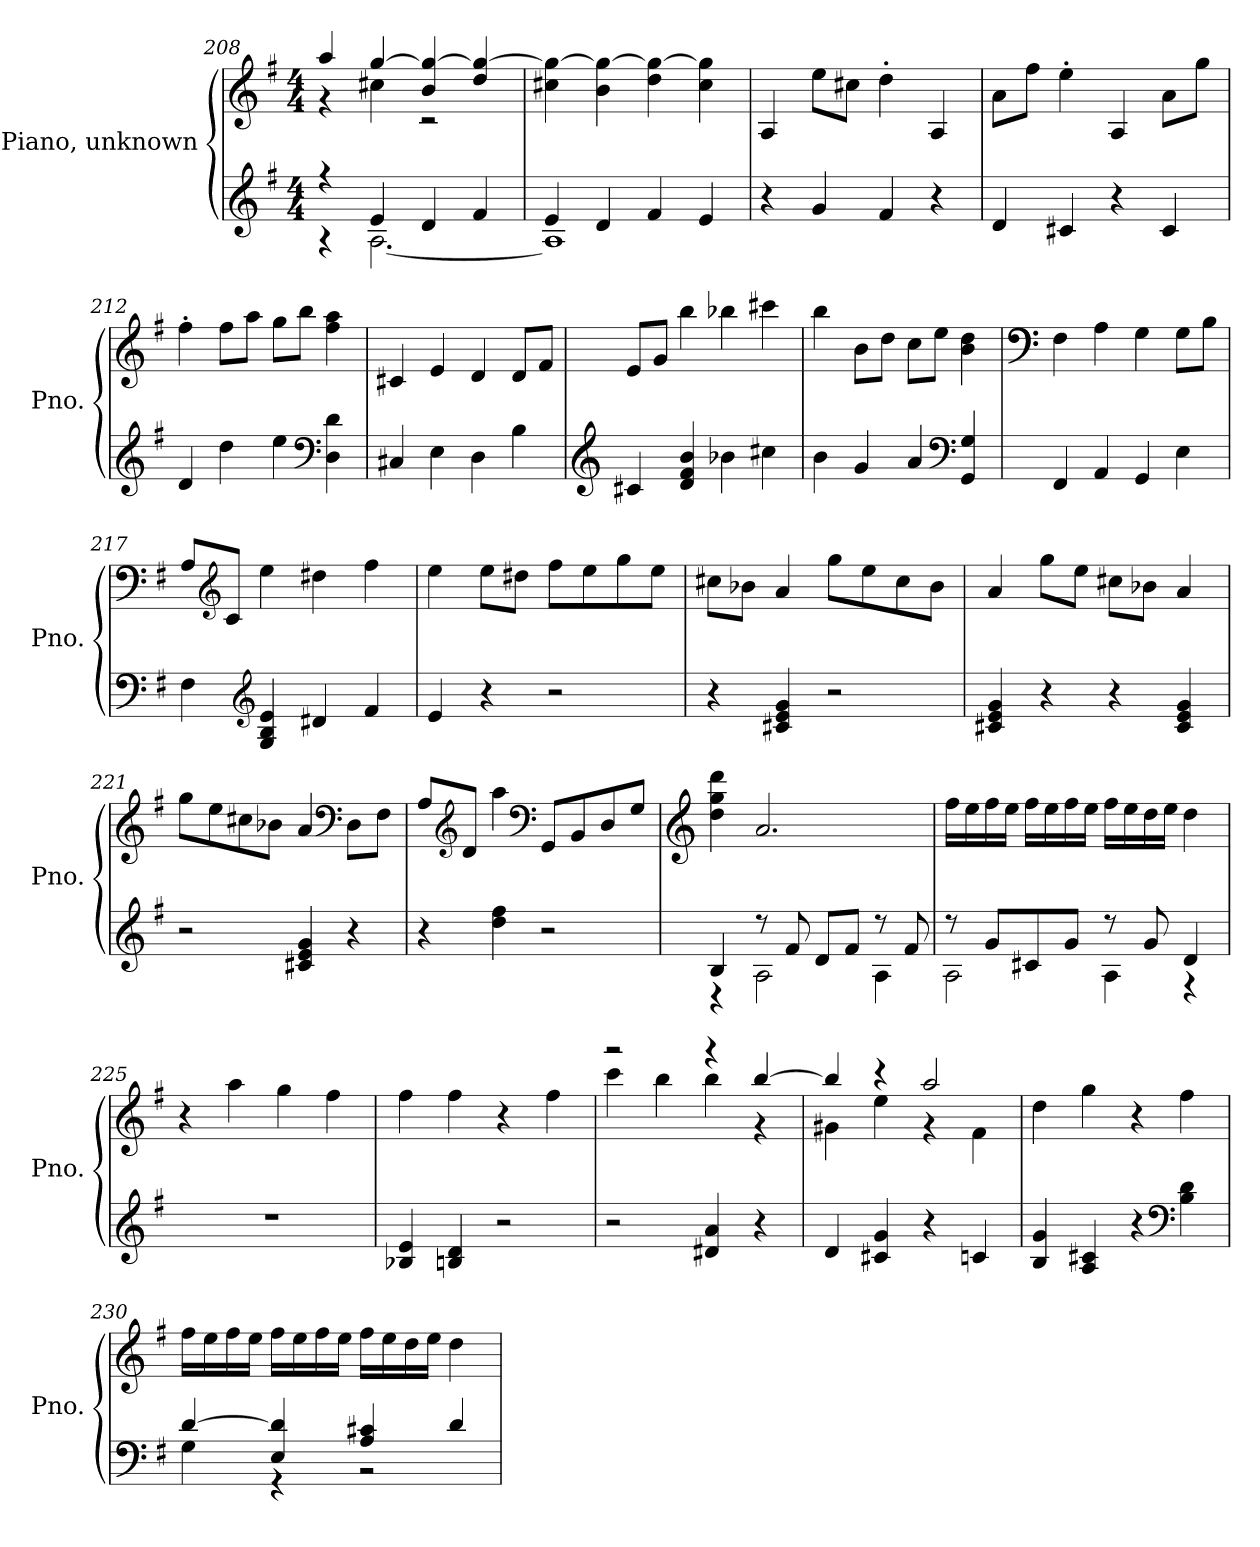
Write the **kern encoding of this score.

**kern	**kern
*part1	*part1
*staff2	*staff1
*I"Piano, unknown	*
*I'Pno.	*
*clefG2	*clefG2
*k[f#]	*k[f#]
*M4/4	*M4/4
=208	=208
*^	*^
4r	4r	4aa/	4r
4e/	[2.A\	[4gg/	4cc#X\
4d/	.	4b/ 4gg/_	2r
4f#/	.	4dd/ 4gg/_	.
*	*	*v	*v
=209	=209	=209
4e/	1A]	4cc#X\ 4gg\_
4d/	.	4b\ 4gg\_
4f#/	.	4dd\ 4gg\_
4e/	.	4cc#\ 4gg\]
*v	*v	*
!!LO:PB:g=z
=210	=210
4r	4A/
4g/	8ee\L
.	8cc#X\J
4f#/	4dd'\
4r	4A/
=211	=211
4d/	8a\L
.	8ff#\J
4c#X/	4ee'\
4r	4A/
4c#/	8a\L
.	8gg\J
=212	=212
4d/	4ff#'\
4dd\	8ff#\L
.	8aa\J
4ee\	8gg\L
.	8bb\J
*clefF4	*
4D\ 4d\	4ff#\ 4aa\
=213	=213
4C#X/	4c#X/
4E\	4e/
4D\	4d/
4B\	8d/L
.	8f#/J
=214	=214
*clefG2	*
4c#X/	8e/L
.	8g/J
4d/ 4f#/ 4b/	4bb\
4b-X\	4bb-X\
4cc#X\	4ccc#X\
=215	=215
4b\	4bb\
4g/	8b\L
.	8dd\J
4a/	8cc\L
.	8ee\J
*clefF4	*
4GG/ 4G/	4b\ 4dd\
!!LO:LB:g=z
=216	=216
*	*clefF4
4FF#/	4F#\
4AA/	4A\
4GG/	4G\
4E\	8G\L
.	8B\J
=217	=217
4F#\	8A/L
*	*clefG2
.	8c/J
*clefG2	*
4G/ 4B/ 4e/	4ee\
4d#X/	4dd#X\
4f#/	4ff#\
=218	=218
4e/	4ee\
4r	8ee\L
.	8dd#X\J
2r	8ff#\L
.	8ee\
.	8gg\
.	8ee\J
=219	=219
4r	8cc#X\L
.	8b-X\J
4c#X/ 4e/ 4g/	4a/
2r	8gg\L
.	8ee\
.	8cc#\
.	8b-\J
=220	=220
4c#X/ 4e/ 4g/	4a/
4r	8gg\L
.	8ee\J
4r	8cc#X\L
.	8b-X\J
4c#/ 4e/ 4g/	4a/
!!LO:LB:g=z
=221	=221
2r	8gg\L
.	8ee\
.	8cc#X\
.	8b-X\J
4c#X/ 4e/ 4g/	4a/
*	*clefF4
4r	8D\L
.	8F#\J
=222	=222
4r	8A/L
*	*clefG2
.	8d/J
4dd\ 4ff#\	4aa\
*	*clefF4
2r	8GG/L
.	8BB/
.	8D/
.	8G/J
=223	=223
*	*clefG2
*^	*
4B/	4r	4dd\ 4gg\ 4ddd\
8r	2A\	2.a/
8f#/	.	.
8d/L	.	.
8f#/J	.	.
8r	4A\	.
8f#/	.	.
!!LO:LB:g=z
=224	=224	=224
8r	2A\	16ff#\LL
.	.	16ee\
8g/L	.	16ff#\
.	.	16ee\JJ
8c#X/	.	16ff#\LL
.	.	16ee\
8g/J	.	16ff#\
.	.	16ee\JJ
8r	4A\	16ff#\LL
.	.	16ee\
8g/	.	16dd\
.	.	16ee\JJ
4d/	4r	4dd\
*v	*v	*
=225	=225
1r	4r
.	4aa\
.	4gg\
.	4ff#\
=226	=226
4B-X/ 4e/	4ff#\
4Bn/ 4d/	4ff#\
2r	4r
.	4ff#\
=227	=227
*	*^
2r	2r	4ccc\
.	.	4bb\
4d#X/ 4a/	4r	4bb\
4r	[4bb/	4r
=228	=228	=228
4d/	4bb/]	4g#X\
4c#X/ 4g/	4r	4ee\
4r	2aa/	4r
4cn/	.	4f#\
*	*v	*v
=229	=229
4B/ 4g/	4dd\
4A/ 4c#X/	4gg\
4r	4r
*clefF4	*
4B\ 4d\	4ff#\
!!LO:LB:g=z
=230	=230
*^	*
[4d/	4G\	16ff#\LL
.	.	16ee\
.	.	16ff#\
.	.	16ee\JJ
4E/ 4d/]	4r	16ff#\LL
.	.	16ee\
.	.	16ff#\
.	.	16ee\JJ
4A/ 4c#X/	2r	16ff#\LL
.	.	16ee\
.	.	16dd\
.	.	16ee\JJ
4d/	.	4dd\
*v	*v	*
=	=
*-	*-
